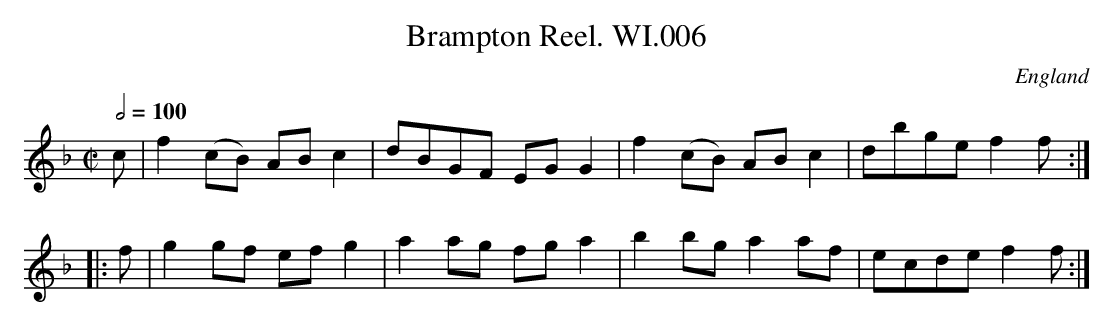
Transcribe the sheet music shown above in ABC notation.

X:1
T:Brampton Reel. WI.006
L:1/8
M:C|
O:England
Q:1/2=100
K:F
c|f2(cB) ABc2|dBGF EGG2|f2(cB) ABc2|dbge f2f:|!
|:f|g2gf efg2|a2ag fga2|b2bg a2af|ecde f2f:|
